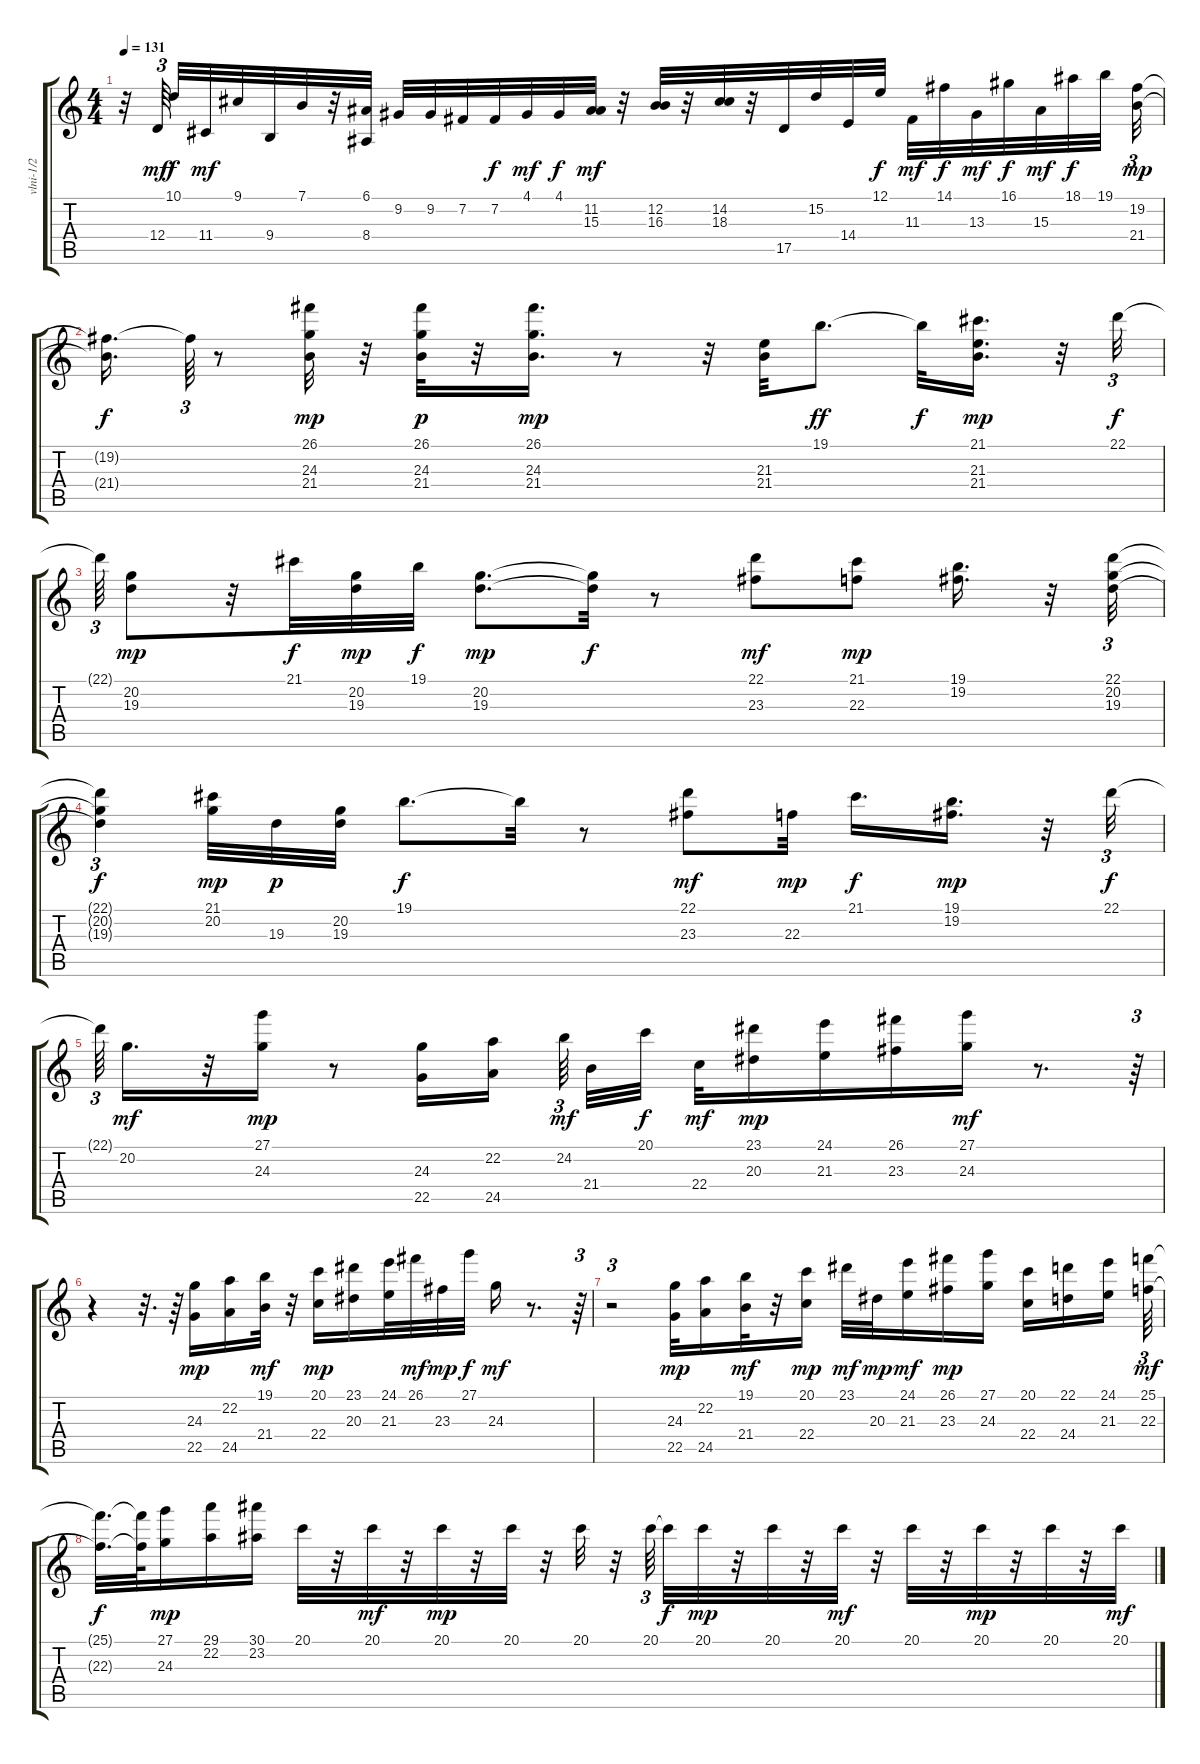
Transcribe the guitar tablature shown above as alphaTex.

\track ("vlni-1/2" "vlni-1/2") {instrument stringensemble2}
\staff {score tabs}
\tuning (E4 B3 G3 D3 A2 E2) {hide}
\ts (4 4)
\tempo 131
\clef g2
\ks c
r.32{dy mf} 12.4.64{tu (3 2) beam splitsecondary} 10.1.32{dy f} 11.4.32{dy mf} 9.1.32 9.4.32 7.1.32 r.32 (6.1 8.4).32 9.2.32 9.2.32 7.2.32 7.2.32{dy f} 4.1.32{dy mf} 4.1.32{dy f} (11.2 15.3).32{dy mf} r.32 (12.2 16.3).32 r.32 (14.2 18.3).32 r.32 17.5.32 15.2.32 14.4.32 12.1.32{dy f} 11.3.32{dy mf} 14.1.32{dy f} 13.3.32{dy mf} 16.1.32{dy f} 15.3.32{dy mf} 18.1.32{dy f} 19.1.32{beam splitsecondary} (19.2 21.4).32{tu (3 2) dy mp} |
(19.2{t} 21.4{t}).16{d dy f} 19.2{t}.64{tu (3 2)} r.8 (26.1 24.3 21.4).32{dy mp} r.32 (26.1 24.3 21.4).32{dy p} r.32 (26.1 24.3 21.4).16{d dy mp} r.8 r.32 (21.3 21.4).32 19.1.8{d dy ff} 19.1{t}.32{dy f} (21.1 21.3 21.4).16{d dy mp} r.32 22.1.32{tu (3 2) dy f} |
22.1{t}.64{tu (3 2)} (20.2 19.3).8{dy mp} r.32 21.1.32{dy f} (20.2 19.3).32{dy mp} 19.1.32{dy f} (20.2 19.3).8{d dy mp} (20.2{t} 19.3{t}).32{dy f} r.8 (22.1 23.3).8{dy mf} (21.1 22.3).8{dy mp} (19.1 19.2).16{d} r.32 (22.1 20.2 19.3).32{tu (3 2)} |
(22.1{t} 20.2{t} 19.3{t}).4{tu (3 2) dy f} (21.1 20.2).32{dy mp} 19.3.32{dy p} (20.2 19.3).32 19.1.8{d dy f} 19.1{t}.32 r.8 (22.1 23.3).8{dy mf} 22.3.32{dy mp} 21.1.16{d dy f} (19.1 19.2).16{d dy mp} r.32 22.1.32{tu (3 2) dy f} |
22.1{t}.64{tu (3 2)} 20.2.16{d dy mf} r.32 (27.1 24.3).16{dy mp} r.8 (24.3 22.5).16 (22.2 24.5).16{beam splitsecondary} 24.2.64{tu (3 2) dy mf beam splitsecondary} 21.4.32 20.1.32{dy f} 22.4.32{dy mf} (23.1 20.3).16{dy mp} (24.1 21.3).16 (26.1 23.3).16 (27.1 24.3).16{dy mf} r.8{d} r.64{tu (3 2)} |
r.4 r.32{d} r.64 (24.3 22.5).16{dy mp} (22.2 24.5).16 (19.1 21.4).32{dy mf} r.32 (20.1 22.4).16{dy mp} (23.1 20.3).16 (24.1 21.3).32 26.1.32{dy mf} 23.3.32{dy mp} 27.1.32{dy f} 24.3.16{dy mf} r.8{d} r.64{tu (3 2)} |
r.2{tu (3 2)} (24.3 22.5).32{dy mp} (22.2 24.5).16 (19.1 21.4).32{dy mf} r.32 (20.1 22.4).16{dy mp} 23.1.32{dy mf} 20.3.32{dy mp} (24.1 21.3).16{dy mf} (26.1 23.3).16{dy mp} (27.1 24.3).16 (20.1 22.4).16 (22.1 24.4).16 (24.1 21.3).16{beam splitsecondary} (25.1 22.3).64{tu (3 2) dy mf} |
(25.1{t} 22.3{t}).32{d dy f} (25.1{t} 22.3{t}).64 (27.1 24.3).16{dy mp} (29.1 22.2).16 (30.1 23.2).16 20.1.32 r.32 20.1.32{dy mf} r.32 20.1.32{dy mp} r.32 20.1.32 r.32 20.1.32 r.32 20.1.64{tu (3 2) beam splitsecondary} 20.1{t}.32{dy f} 20.1.32{dy mp} r.32 20.1.32 r.32 20.1.32{dy mf} r.32 20.1.32 r.32 20.1.32{dy mp} r.32 20.1.32 r.32 20.1.32{dy mf}
